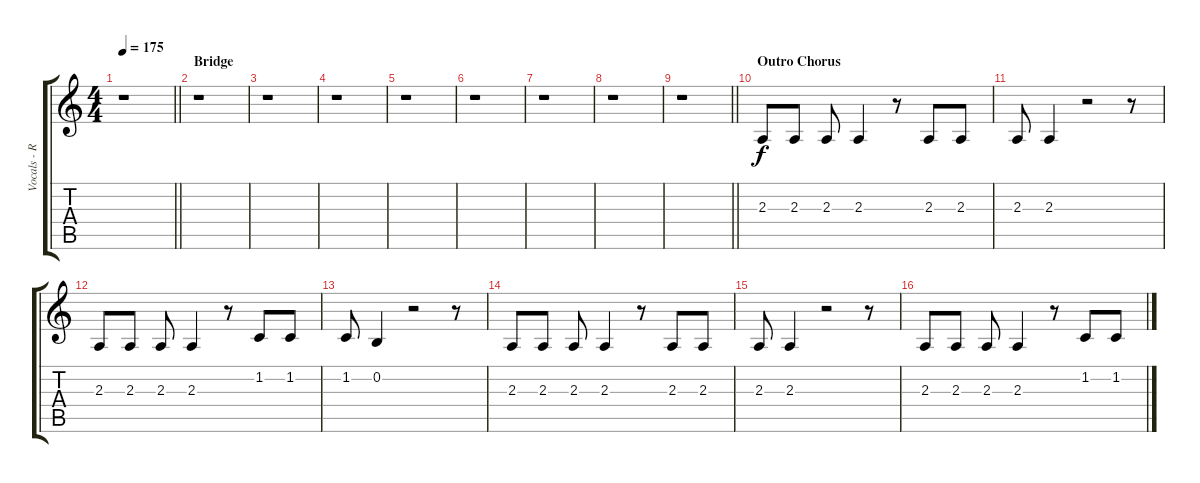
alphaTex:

\track ("Vocals - Rob Halford" "Vocals - R") {instrument lead2sawtooth}
\staff {score tabs}
\tuning (E4 B3 G3 D3 A2 E2) {hide}
\ts (4 4)
\tempo 175
\clef g2
\barLineRight lightlight
\ks c
r.1{dy f} |
\section ("" "Bridge")
r.1 |
r.1 |
r.1 |
r.1 |
r.1 |
r.1 |
r.1 |
\barLineRight lightlight
r.1 |
\section ("" "Outro Chorus")
2.3.8 2.3.8 2.3.8 2.3.4 r.8 2.3.8 2.3.8 |
2.3.8 2.3.4 r.2 r.8 |
2.3.8 2.3.8 2.3.8 2.3.4 r.8 1.2.8 1.2.8 |
1.2.8 0.2.4 r.2 r.8 |
2.3.8 2.3.8 2.3.8 2.3.4 r.8 2.3.8 2.3.8 |
2.3.8 2.3.4 r.2 r.8 |
2.3.8 2.3.8 2.3.8 2.3.4 r.8 1.2.8 1.2.8
